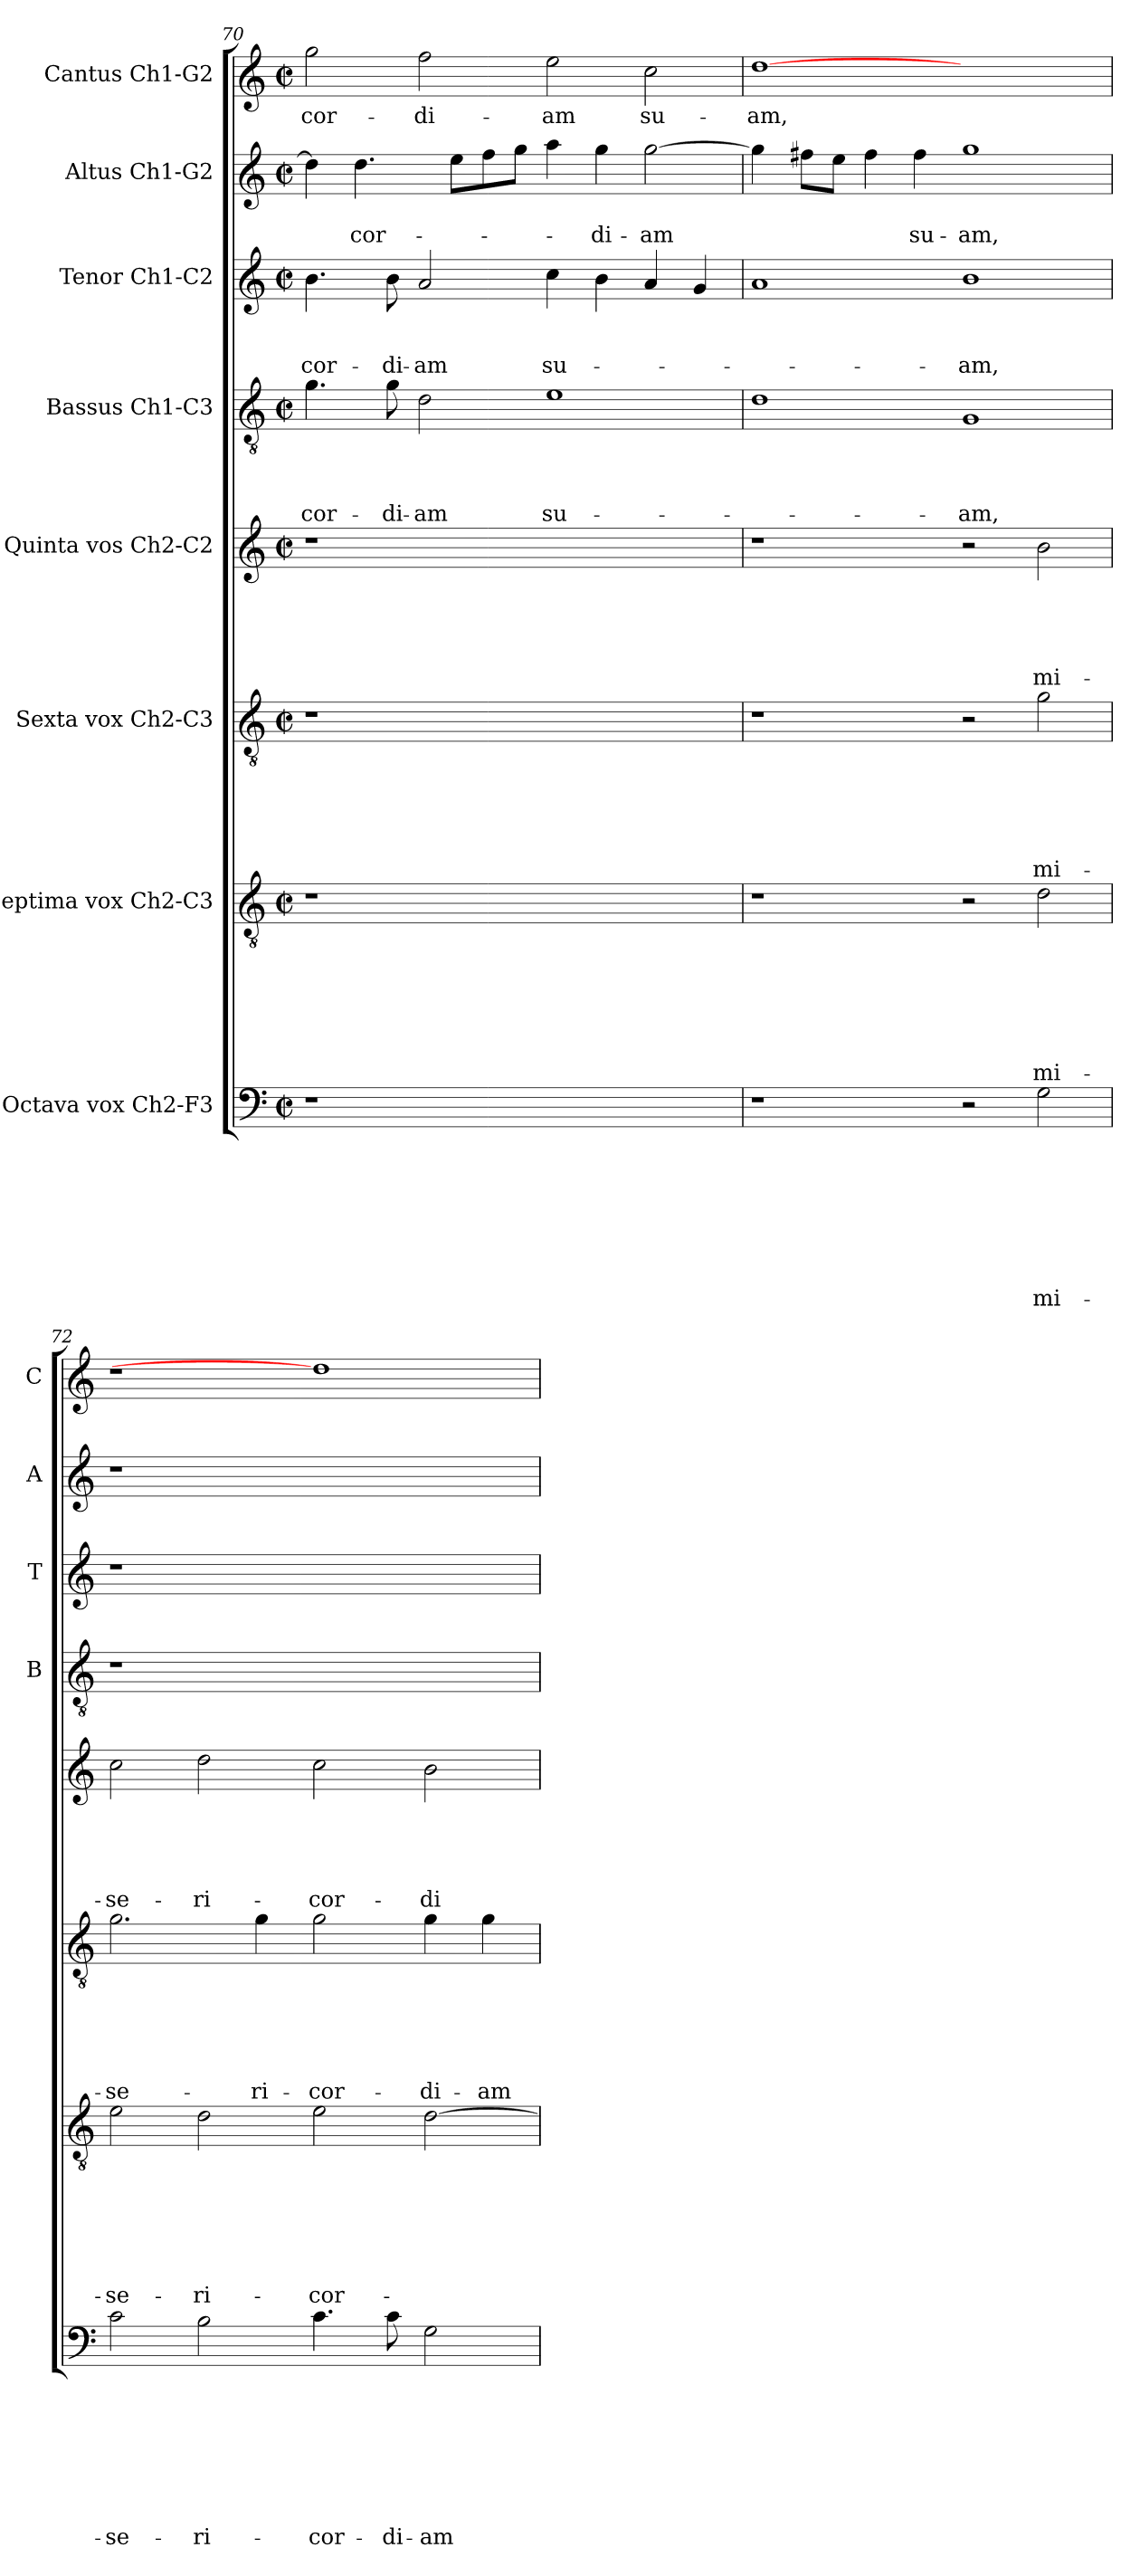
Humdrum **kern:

**kern	**text	**text	**text	**text	**text	**text	**text	**text	**kern	**text	**text	**text	**text	**text	**text	**text	**kern	**text	**text	**text	**text	**text	**text	**kern	**text	**text	**text	**text	**text	**kern	**text	**text	**text	**text	**kern	**text	**text	**text	**kern	**text	**text	**kern	**text
*part8	*part8	*part8	*part8	*part8	*part8	*part8	*part8	*part8	*part7	*part7	*part7	*part7	*part7	*part7	*part7	*part7	*part6	*part6	*part6	*part6	*part6	*part6	*part6	*part5	*part5	*part5	*part5	*part5	*part5	*part4	*part4	*part4	*part4	*part4	*part3	*part3	*part3	*part3	*part2	*part2	*part2	*part1	*part1
*staff8	*staff8	*staff8	*staff8	*staff8	*staff8	*staff8	*staff8	*staff8	*staff7	*staff7	*staff7	*staff7	*staff7	*staff7	*staff7	*staff7	*staff6	*staff6	*staff6	*staff6	*staff6	*staff6	*staff6	*staff5	*staff5	*staff5	*staff5	*staff5	*staff5	*staff4	*staff4	*staff4	*staff4	*staff4	*staff3	*staff3	*staff3	*staff3	*staff2	*staff2	*staff2	*staff1	*staff1
*I"Octava vox Ch2-F3	*	*	*	*	*	*	*	*	*I"Septima vox Ch2-C3	*	*	*	*	*	*	*	*I"Sexta vox Ch2-C3	*	*	*	*	*	*	*I"Quinta vos Ch2-C2	*	*	*	*	*	*I"Bassus Ch1-C3	*	*	*	*	*I"Tenor Ch1-C2	*	*	*	*I"Altus Ch1-G2	*	*	*I"Cantus Ch1-G2	*
*	*	*	*	*	*	*	*	*	*	*	*	*	*	*	*	*	*	*	*	*	*	*	*	*	*	*	*	*	*	*I'B	*	*	*	*	*I'T	*	*	*	*I'A	*	*	*I'C	*
!!LO:PB:g=z
*clefF4	*	*	*	*	*	*	*	*	*clefGv2	*	*	*	*	*	*	*	*clefGv2	*	*	*	*	*	*	*clefG2	*	*	*	*	*	*clefGv2	*	*	*	*	*clefG2	*	*	*	*clefG2	*	*	*clefG2	*
*k[]	*	*	*	*	*	*	*	*	*k[]	*	*	*	*	*	*	*	*k[]	*	*	*	*	*	*	*k[]	*	*	*	*	*	*k[]	*	*	*	*	*k[]	*	*	*	*k[]	*	*	*k[]	*
*C:	*	*	*	*	*	*	*	*	*C:	*	*	*	*	*	*	*	*C:	*	*	*	*	*	*	*C:	*	*	*	*	*	*C:	*	*	*	*	*C:	*	*	*	*C:	*	*	*C:	*
*M2/2	*	*	*	*	*	*	*	*	*M2/2	*	*	*	*	*	*	*	*M2/2	*	*	*	*	*	*	*M2/2	*	*	*	*	*	*M2/2	*	*	*	*	*M2/2	*	*	*	*M2/2	*	*	*M2/2	*
*met(c|)	*	*	*	*	*	*	*	*	*met(c|)	*	*	*	*	*	*	*	*met(c|)	*	*	*	*	*	*	*met(c|)	*	*	*	*	*	*met(c|)	*	*	*	*	*met(c|)	*	*	*	*met(c|)	*	*	*met(c|)	*
=70	=70	=70	=70	=70	=70	=70	=70	=70	=70	=70	=70	=70	=70	=70	=70	=70	=70	=70	=70	=70	=70	=70	=70	=70	=70	=70	=70	=70	=70	=70	=70	=70	=70	=70	=70	=70	=70	=70	=70	=70	=70	=70	=70
!	!	!	!	!	!	!	!	!	!	!	!	!	!	!	!	!	!	!	!	!	!	!	!	!	!	!	!	!	!	!	!	!	!	!LO:LY:b	!	!	!	!LO:LY:b	!	!	!	!	!LO:LY:b
1r	.	.	.	.	.	.	.	.	1r	.	.	.	.	.	.	.	1r	.	.	.	.	.	.	1r	.	.	.	.	.	4.g\	.	.	.	-cor-	4.b\	.	.	-cor-	4dd\]	.	.	2gg\	-cor-
!	!	!	!	!	!	!	!	!	!	!	!	!	!	!	!	!	!	!	!	!	!	!	!	!	!	!	!	!	!	!	!	!	!	!	!	!	!	!	!	!	!LO:LY:b	!	!
.	.	.	.	.	.	.	.	.	.	.	.	.	.	.	.	.	.	.	.	.	.	.	.	.	.	.	.	.	.	.	.	.	.	.	.	.	.	.	4.dd\	.	-cor-	.	.
!	!	!	!	!	!	!	!	!	!	!	!	!	!	!	!	!	!	!	!	!	!	!	!	!	!	!	!	!	!	!	!	!	!	!LO:LY:b	!	!	!	!LO:LY:b	!	!	!	!	!
.	.	.	.	.	.	.	.	.	.	.	.	.	.	.	.	.	.	.	.	.	.	.	.	.	.	.	.	.	.	8g\	.	.	.	-di-	8b\	.	.	-di-	.	.	.	.	.
!	!	!	!	!	!	!	!	!	!	!	!	!	!	!	!	!	!	!	!	!	!	!	!	!	!	!	!	!	!	!	!	!	!	!LO:LY:b	!	!	!	!LO:LY:b	!	!	!	!	!LO:LY:b
.	.	.	.	.	.	.	.	.	.	.	.	.	.	.	.	.	.	.	.	.	.	.	.	.	.	.	.	.	.	2d\	.	.	.	-am	2a/	.	.	-am	.	.	.	2ff\	-di-
.	.	.	.	.	.	.	.	.	.	.	.	.	.	.	.	.	.	.	.	.	.	.	.	.	.	.	.	.	.	.	.	.	.	.	.	.	.	.	8ee\L	.	.	.	.
.	.	.	.	.	.	.	.	.	.	.	.	.	.	.	.	.	.	.	.	.	.	.	.	.	.	.	.	.	.	.	.	.	.	.	.	.	.	.	8ff\	.	.	.	.
.	.	.	.	.	.	.	.	.	.	.	.	.	.	.	.	.	.	.	.	.	.	.	.	.	.	.	.	.	.	.	.	.	.	.	.	.	.	.	8gg\J	.	.	.	.
!	!	!	!	!	!	!	!	!	!	!	!	!	!	!	!	!	!	!	!	!	!	!	!	!	!	!	!	!	!	!	!	!	!	!LO:LY:b	!	!	!	!LO:LY:b	!	!	!	!	!LO:LY:b
1ryy	.	.	.	.	.	.	.	.	1ryy	.	.	.	.	.	.	.	1ryy	.	.	.	.	.	.	1ryy	.	.	.	.	.	1e	.	.	.	su-	4cc\	.	.	su-	4aa\	.	.	2ee\	-am
!	!	!	!	!	!	!	!	!	!	!	!	!	!	!	!	!	!	!	!	!	!	!	!	!	!	!	!	!	!	!	!	!	!	!	!	!	!	!	!	!	!LO:LY:b	!	!
.	.	.	.	.	.	.	.	.	.	.	.	.	.	.	.	.	.	.	.	.	.	.	.	.	.	.	.	.	.	.	.	.	.	.	4b\	.	.	.	4gg\	.	-di-	.	.
!	!	!	!	!	!	!	!	!	!	!	!	!	!	!	!	!	!	!	!	!	!	!	!	!	!	!	!	!	!	!	!	!	!	!	!	!	!	!	!	!	!LO:LY:b	!	!LO:LY:b
.	.	.	.	.	.	.	.	.	.	.	.	.	.	.	.	.	.	.	.	.	.	.	.	.	.	.	.	.	.	.	.	.	.	.	4a/	.	.	.	[2gg\	.	-am	2cc\	su-
.	.	.	.	.	.	.	.	.	.	.	.	.	.	.	.	.	.	.	.	.	.	.	.	.	.	.	.	.	.	.	.	.	.	.	4g/	.	.	.	.	.	.	.	.
=71	=71	=71	=71	=71	=71	=71	=71	=71	=71	=71	=71	=71	=71	=71	=71	=71	=71	=71	=71	=71	=71	=71	=71	=71	=71	=71	=71	=71	=71	=71	=71	=71	=71	=71	=71	=71	=71	=71	=71	=71	=71	=71	=71
!	!	!	!	!	!	!	!	!	!	!	!	!	!	!	!	!	!	!	!	!	!	!	!	!	!	!	!	!	!	!	!	!	!	!	!	!	!	!	!	!	!	!	!LO:LY:b
1r	.	.	.	.	.	.	.	.	1r	.	.	.	.	.	.	.	1r	.	.	.	.	.	.	1r	.	.	.	.	.	1d	.	.	.	.	1a	.	.	.	4gg\]	.	.	[1dd	-am,
.	.	.	.	.	.	.	.	.	.	.	.	.	.	.	.	.	.	.	.	.	.	.	.	.	.	.	.	.	.	.	.	.	.	.	.	.	.	.	8ff#X\L	.	.	.	.
.	.	.	.	.	.	.	.	.	.	.	.	.	.	.	.	.	.	.	.	.	.	.	.	.	.	.	.	.	.	.	.	.	.	.	.	.	.	.	8ee\J	.	.	.	.
.	.	.	.	.	.	.	.	.	.	.	.	.	.	.	.	.	.	.	.	.	.	.	.	.	.	.	.	.	.	.	.	.	.	.	.	.	.	.	4ff#\	.	.	.	.
!	!	!	!	!	!	!	!	!	!	!	!	!	!	!	!	!	!	!	!	!	!	!	!	!	!	!	!	!	!	!	!	!	!	!	!	!	!	!	!	!	!LO:LY:b	!	!
.	.	.	.	.	.	.	.	.	.	.	.	.	.	.	.	.	.	.	.	.	.	.	.	.	.	.	.	.	.	.	.	.	.	.	.	.	.	.	4ff#\	.	su-	.	.
!	!	!	!	!	!	!	!	!	!	!	!	!	!	!	!	!	!	!	!	!	!	!	!	!	!	!	!	!	!	!	!	!	!	!LO:LY:b	!	!	!	!LO:LY:b	!	!	!LO:LY:b	!	!
2r	.	.	.	.	.	.	.	.	2r	.	.	.	.	.	.	.	2r	.	.	.	.	.	.	2r	.	.	.	.	.	1G	.	.	.	-am,	1b	.	.	-am,	1gg	.	-am,	1ryy	.
!	!	!	!	!	!	!	!	!LO:LY:b	!	!	!	!	!	!	!	!LO:LY:b	!	!	!	!	!	!	!LO:LY:b	!	!	!	!	!	!LO:LY:b	!	!	!	!	!	!	!	!	!	!	!	!	!	!
2G\	.	.	.	.	.	.	.	mi-	2d\	.	.	.	.	.	.	mi-	2g\	.	.	.	.	.	mi-	2b\	.	.	.	.	mi-	.	.	.	.	.	.	.	.	.	.	.	.	.	.
=72	=72	=72	=72	=72	=72	=72	=72	=72	=72	=72	=72	=72	=72	=72	=72	=72	=72	=72	=72	=72	=72	=72	=72	=72	=72	=72	=72	=72	=72	=72	=72	=72	=72	=72	=72	=72	=72	=72	=72	=72	=72	=72	=72
!	!	!	!	!	!	!	!	!LO:LY:b	!	!	!	!	!	!	!	!LO:LY:b	!	!	!	!	!	!	!LO:LY:b	!	!	!	!	!	!LO:LY:b	!	!	!	!	!	!	!	!	!	!	!	!	!	!
2c\	.	.	.	.	.	.	.	-se-	2e\	.	.	.	.	.	.	-se-	2.g\	.	.	.	.	.	-se-	2cc\	.	.	.	.	-se-	1r	.	.	.	.	1r	.	.	.	1r	.	.	1r	.
!	!	!	!	!	!	!	!	!LO:LY:b	!	!	!	!	!	!	!	!LO:LY:b	!	!	!	!	!	!	!	!	!	!	!	!	!LO:LY:b	!	!	!	!	!	!	!	!	!	!	!	!	!	!
2B\	.	.	.	.	.	.	.	-ri-	2d\	.	.	.	.	.	.	-ri-	.	.	.	.	.	.	.	2dd\	.	.	.	.	-ri-	.	.	.	.	.	.	.	.	.	.	.	.	.	.
!	!	!	!	!	!	!	!	!	!	!	!	!	!	!	!	!	!	!	!	!	!	!	!LO:LY:b	!	!	!	!	!	!	!	!	!	!	!	!	!	!	!	!	!	!	!	!
.	.	.	.	.	.	.	.	.	.	.	.	.	.	.	.	.	4g\	.	.	.	.	.	-ri-	.	.	.	.	.	.	.	.	.	.	.	.	.	.	.	.	.	.	.	.
!	!	!	!	!	!	!	!	!LO:LY:b	!	!	!	!	!	!	!	!LO:LY:b	!	!	!	!	!	!	!LO:LY:b	!	!	!	!	!	!LO:LY:b	!	!	!	!	!	!	!	!	!	!	!	!	!	!
4.c\	.	.	.	.	.	.	.	-cor-	2e\	.	.	.	.	.	.	-cor-	2g\	.	.	.	.	.	-cor-	2cc\	.	.	.	.	-cor-	1ryy	.	.	.	.	1ryy	.	.	.	1ryy	.	.	1dd]	.
!	!	!	!	!	!	!	!	!LO:LY:b	!	!	!	!	!	!	!	!	!	!	!	!	!	!	!	!	!	!	!	!	!	!	!	!	!	!	!	!	!	!	!	!	!	!	!
8c\	.	.	.	.	.	.	.	-di-	.	.	.	.	.	.	.	.	.	.	.	.	.	.	.	.	.	.	.	.	.	.	.	.	.	.	.	.	.	.	.	.	.	.	.
!	!	!	!	!	!	!	!	!LO:LY:b	!	!	!	!	!	!	!	!	!	!	!	!	!	!	!LO:LY:b	!	!	!	!	!	!LO:LY:b	!	!	!	!	!	!	!	!	!	!	!	!	!	!
2G\	.	.	.	.	.	.	.	-am	[2d\	.	.	.	.	.	.	.	4g\	.	.	.	.	.	-di-	2b\	.	.	.	.	-di-	.	.	.	.	.	.	.	.	.	.	.	.	.	.
!	!	!	!	!	!	!	!	!	!	!	!	!	!	!	!	!	!	!	!	!	!	!	!LO:LY:b	!	!	!	!	!	!	!	!	!	!	!	!	!	!	!	!	!	!	!	!
.	.	.	.	.	.	.	.	.	.	.	.	.	.	.	.	.	4g\	.	.	.	.	.	-am	.	.	.	.	.	.	.	.	.	.	.	.	.	.	.	.	.	.	.	.
=	=	=	=	=	=	=	=	=	=	=	=	=	=	=	=	=	=	=	=	=	=	=	=	=	=	=	=	=	=	=	=	=	=	=	=	=	=	=	=	=	=	=	=
*-	*-	*-	*-	*-	*-	*-	*-	*-	*-	*-	*-	*-	*-	*-	*-	*-	*-	*-	*-	*-	*-	*-	*-	*-	*-	*-	*-	*-	*-	*-	*-	*-	*-	*-	*-	*-	*-	*-	*-	*-	*-	*-	*-
